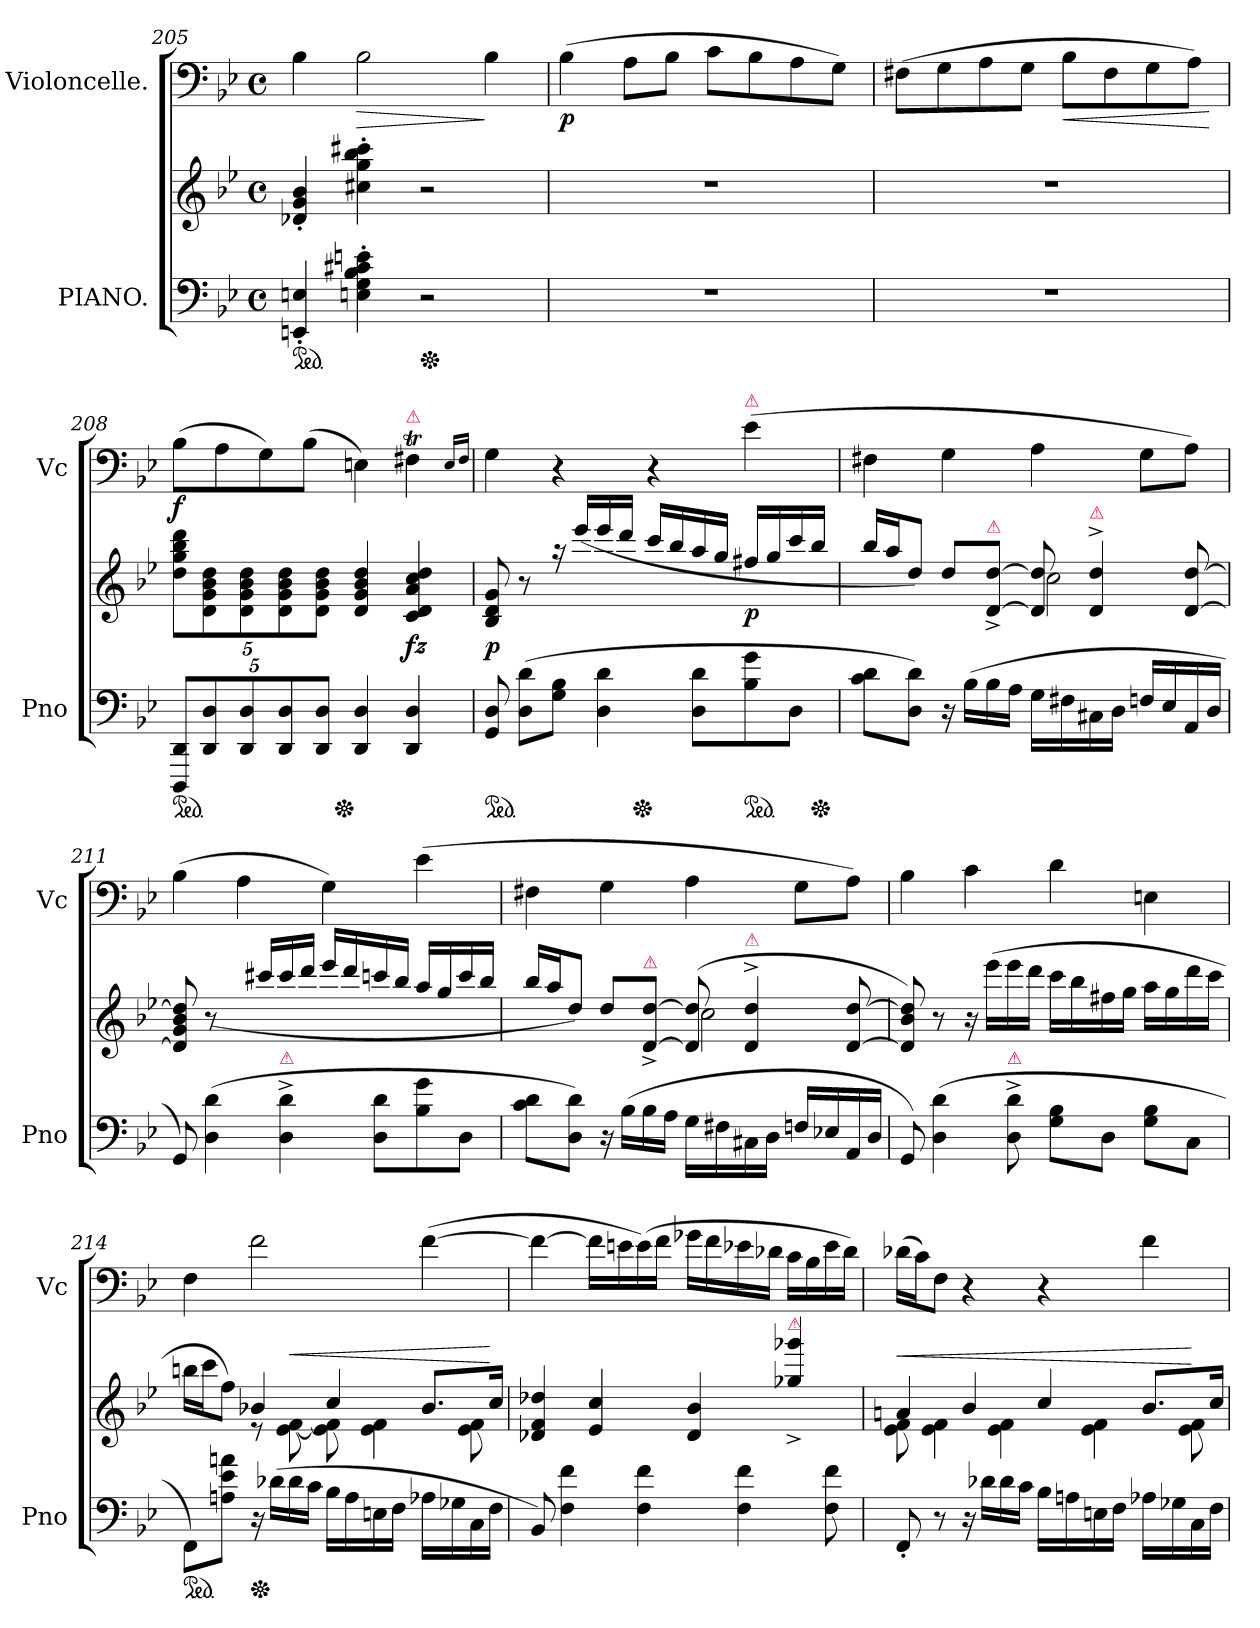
**kern	**kern	**dynam	**kern	**dynam
*part2	*part2	*part2	*part1	*part1
*staff3	*staff2	*staff2/3	*staff1	*staff1
*I"PIANO.	*	*	*I"Violoncelle.	*
*I'Pno	*	*	*I'Vc	*
*clefF4	*clefG2	*	*clefF4	*
*k[b-e-]	*k[b-e-]	*	*k[b-e-]	*
*M4/4	*M4/4	*	*M4/4	*
*met(c)	*met(c)	*	*met(c)	*
*ped	*	*	*	*
=205	=205	=205	=205	=205
4EEn'< 4En'<	4d-X'< 4g'< 4b-'<	.	4B-!	.
!	!	!	!	!LO:HP:b
4En'> 4G'> 4B-'> 4c#X'> 4en'>	4cc#X'> 4gg'> 4bb-'> 4ccc#X'>	.	2B-!	>
*Xped	*	*	*	*
2r	2r	.	.	.
.	.	.	4B-!	]
=206	=206	=206	=206	=206
1rF	1rdd	.	(>4B-!	p
.	.	.	8A!L	.
.	.	.	8B-!J	.
.	.	.	8c!L	.
.	.	.	8B-!	.
.	.	.	8A!	.
.	.	.	8G!J)	.
=207	=207	=207	=207	=207
1rF	1rdd	.	(>8F#X!L	.
.	.	.	8G!	.
.	.	.	8A!	.
.	.	.	8G!J	.
!	!	!	!	!LO:HP:b
.	.	.	8B-!L	<
.	.	.	8F#!	.
.	.	.	8G!	.
.	.	.	8A!J)	.
.	.	.	.	[
=208	=208	=208	=208	=208
!	!LO:TX:a:color=crimson:t=⚠	!	!	!
!LO:TX:a:color=crimson:t=⚠	!	!	!	!
*ped	*	*	*	*
*	*^	*	*	*
10DDD 10DDL	10dd 10gg 10bb- 10dddL	5%2ryy	.	(>8B-!L	f
10DD 10D	10d 10g 10b- 10dd	.	.	.	.
.	.	.	.	8A!	.
10DD 10D	10d 10g 10b- 10dd	.	.	.	.
.	.	.	.	8G!)	.
10DD 10D	10d 10g 10b- 10dd	.	.	.	.
.	.	.	.	(>8B-!J	.
10DD 10DJ	10d 10g 10b- 10ddJ	20ryy	.	.	.
*Xped	*	*	*	*	*
.	.	5%2ryy	.	.	.
4DD 4D	4d 4g 4b- 4dd	.	.	4En!)	.
!	!	!	!	!LO:TX:a:color=crimson:t=⚠	!
4DD 4D	4c 4d 4a 4cc 4dd	.	fz	4F#Xt!	.
.	.	10.ryy	.	.	.
.	.	.	.	16qqE!/LL	.
.	.	.	.	16qqF#!/JJ	.
=209	=209	=209	=209	=209	=209
*ped	*	*	*	*	*
8GG 8D	8B- 8d 8g	4...ryy	p	4GTTT!	.
(>8D 8dL	8r	.	.	.	.
8G 8B-J	16raa	.	.	4r	.
.	(>16eee-/LL	.	.	.	.
4D 4d	16eee-	.	.	.	.
.	16dddJJ	.	.	.	.
*Xped	*	*	*	*	*
.	.	2ryy	.	.	.
.	16cccLL	.	.	4r	.
.	16bb-	.	.	.	.
8D 8dL	16aa/	.	.	.	.
.	16ggJJ	.	.	.	.
!	!	!	!	!LO:TX:a:color=crimson:t=⚠	!
!	!	!	!LO:DY:b	!	!
*ped	*	*	*	*	*
8B-\ 8g\	16ff#X/LL	.	p	(>4e-!	.
.	16gg/	.	.	.	.
8DJ	16ccc/	.	.	.	.
*Xped	*	*	*	*	*
.	16bb-JJ	.	.	.	.
.	.	32ryy	.	.	.
=210	=210	=210	=210	=210	=210
8c 8dL	16bb-/LL	2rcyy	.	4F#X!	.
.	16aa/J	.	.	.	.
8D 8dJ)	8dd/J)	.	.	.	.
16r	8dd/L	.	.	4G!	.
(>16B-LL	.	.	.	.	.
!	!LO:TX:a:color=crimson:t=⚠	!	!	!	!
16B-	[8d^< [8dd^<J	.	.	.	.
16AJJ	.	.	.	.	.
16GLL	8d] 8dd]	2cc	.	4A!	.
16F#X	.	.	.	.	.
!	!LO:TX:a:color=crimson:t=⚠	!	!	!	!
16C#X	4d^< 4dd^<	.	.	.	.
16DJJ	.	.	.	.	.
16FnLL	.	.	.	8G!L	.
16E-	.	.	.	.	.
16AA	[8d [8dd	.	.	8A!J)	.
16DJJ	.	.	.	.	.
*	*v	*v	*	*	*
=211	=211	=211	=211	=211
8GG)	8d] 8g 8b- 8dd]	.	(>4B-!	.
(>4D 4d	(>8r	.	.	.
.	16ryy	.	4A!	.
.	16ccc#X/LL	.	.	.
!LO:TX:a:color=crimson:t=⚠	!	!	!	!
4D^< 4d^<	16ccc#	.	.	.
.	16dddJJ	.	.	.
.	16eee-/LL	.	4G!)	.
.	16ddd	.	.	.
8D 8dL	16cccn	.	.	.
.	16bb-JJ	.	.	.
8B-\ 8g\	16aa/LL	.	(>4e-!	.
.	16gg/	.	.	.
8DJ	16ccc	.	.	.
.	16bb-JJ	.	.	.
=212	=212	=212	=212	=212
*	*^	*	*	*
8c 8dL	16bb-LL	2rcyy	.	4F#X!	.
.	16aa/J	.	.	.	.
8D 8dJ)	8ddJ)	.	.	.	.
16r	8ddL	.	.	4G!	.
(>16B-LL	.	.	.	.	.
!	!LO:TX:a:color=crimson:t=⚠	!	!	!	!
16B-	[8d^</ [8dd^</J	.	.	.	.
16AJJ	.	.	.	.	.
16GLL	(>8d] 8dd]	2cc	.	4A!	.
16F#X	.	.	.	.	.
!	!LO:TX:a:color=crimson:t=⚠	!	!	!	!
16C#X	4d^< 4dd^<	.	.	.	.
16DJJ	.	.	.	.	.
16FnLL	.	.	.	8G!L	.
16E-X	.	.	.	.	.
16AA	[8d [8dd	.	.	8A!J)	.
16DJJ	.	.	.	.	.
*	*v	*v	*	*	*
=213	=213	=213	=213	=213
8GG/)	8d] 8b- 8dd])	.	4B-!	.
(>4D 4d	8r	.	.	.
.	16r	.	4c!	.
.	(>16eee-LL	.	.	.
!LO:TX:a:color=crimson:t=⚠	!	!	!	!
8D^< 8d^<	16eee-	.	.	.
.	16dddJJ	.	.	.
8G 8B-L	16cccLL	.	4d!	.
.	16bb-	.	.	.
8DJ	16ff#X	.	.	.
.	16ggJJ	.	.	.
8G 8B-L	16aaLL	.	4En!	.
.	16gg	.	.	.
8CJ	16ddd	.	.	.
.	16cccJJ	.	.	.
=214	=214	=214	=214	=214
*	*^	*	*	*
*ped	*	*	*	*	*
8FFL)	4reyy	16bbnLL	.	4F!	.
.	.	16cccJ	.	.	.
8An 8e- 8anJ	.	8ffJ)	.	.	.
*Xped	*	*	*	*	*
16r	4b-X	8re	.	2f!	.
(>16d-XLL	.	.	.	.	.
!	!	!	!LO:HP:a	!	!
16d-	.	[8e- [8f	<	.	.
16cJJ	.	.	.	.	.
16B-LL	4cc	8e-] 8f]	.	.	.
16A	.	.	.	.	.
16En	.	4e- 4f	.	.	.
16FJJ	.	.	.	.	.
16A-XLL	8.b-L	.	.	(>[>4f!	.
16G-X	.	.	.	.	.
16C	.	8e- 8f	.	.	.
16FJJ	16ccJk	.	[	.	.
*	*v	*v	*	*	*
=215	=215	=215	=215	=215
8BB-)	4d-X 4f 4dd-X	.	4f!_	.
4F\ 4f\	.	.	.	.
.	4e- 4cc	.	16f!LL]	.
.	.	.	16en!	.
4F\ 4f\	.	.	(>16e!)	.
.	.	.	16f!JJ	.
.	4d- 4b-	.	16g-X!LL	.
.	.	.	16f!	.
4F\ 4f\	.	.	16e-X!	.
.	.	.	16d-X!JJ	.
!	!LO:TX:a:color=crimson:t=⚠	!	!	!
.	4gg-X^</ 4ggg-X^</	.	16c!LL	.
.	.	.	16B-!	.
8F\ 8f\	.	.	16e-!	.
.	.	.	16d-!JJ)	.
=216	=216	=216	=216	=216
*	*^	*	*	*
!	!	!	!LO:HP:a	!	!
8FF'<	4an	8e- 8f	<	(>16d-X!LL	.
.	.	.	.	16c!J)	.
8r	.	4e- 4f	.	8F!J	.
16r	4b-	.	.	4r	.
16d-XLL	.	.	.	.	.
16d-	.	4e- 4f	.	.	.
16cJJ	.	.	.	.	.
16B-LL	4cc	.	.	4r	.
16An	.	.	.	.	.
16En	.	4e- 4f	.	.	.
16FJJ	.	.	.	.	.
16A-XLL	8.b-L	.	.	4f!	.
16G-X	.	.	.	.	.
16C	.	8e- 8f	[	.	.
16FJJ	16ccJk	.	.	.	.
*	*v	*v	*	*	*
=	=	=	=	=
*-	*-	*-	*-	*-
